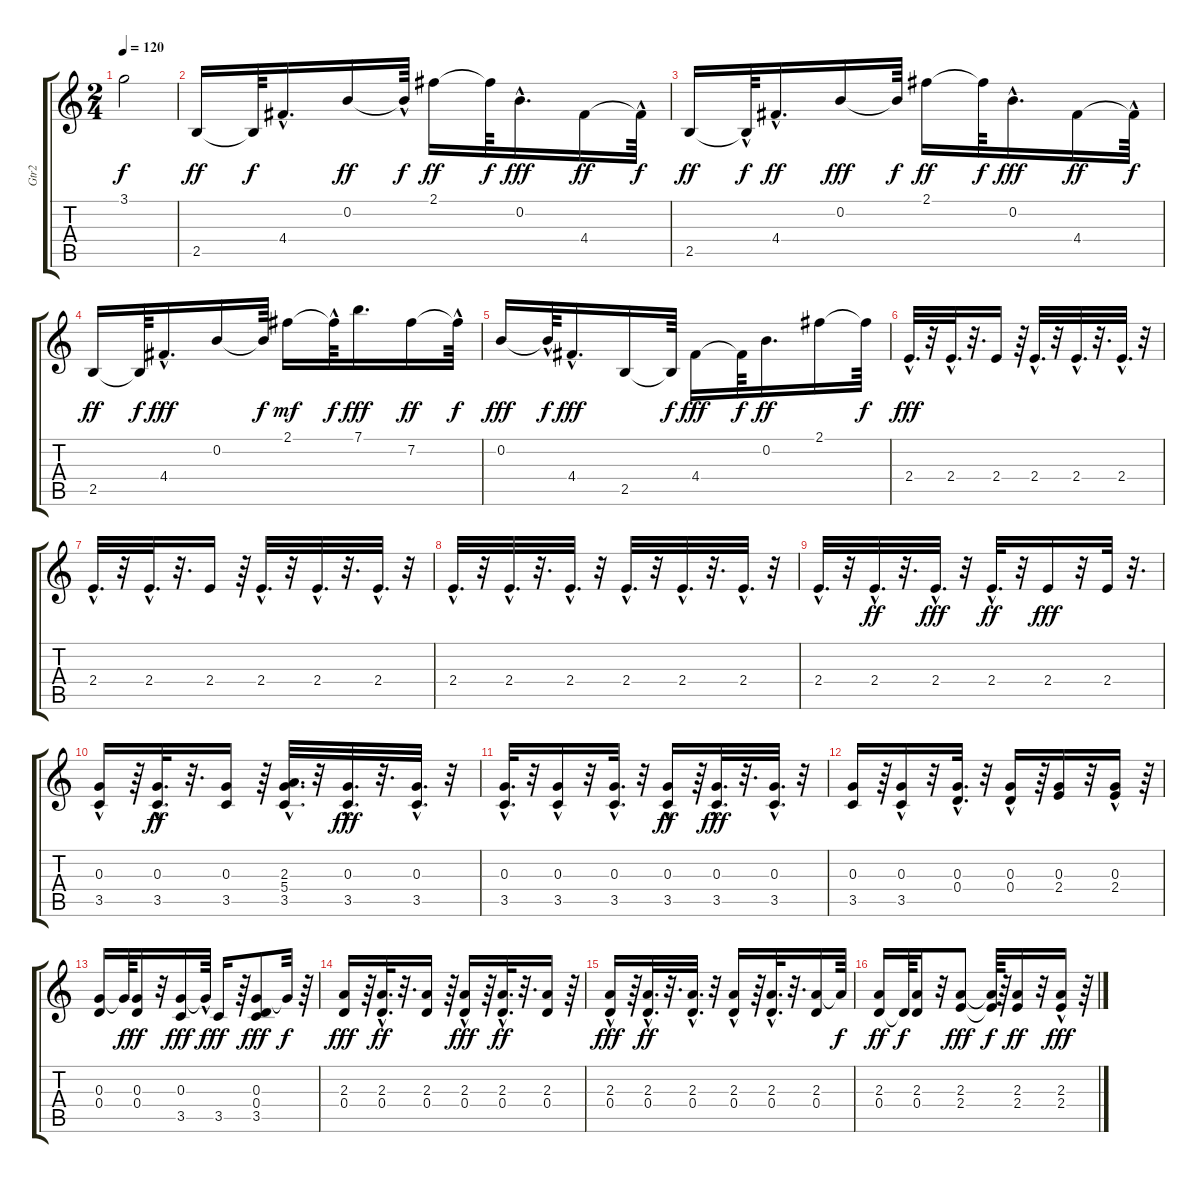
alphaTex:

\track ("Gtr2" "Gtr2") {instrument acousticguitarsteel}
\staff {score tabs}
\tuning (E4 B3 G3 D3 A2 E2) {hide}
\ts (2 4)
\tempo 120
\clef g2
\ks c
3.1{t}.2{dy f} |
2.5.16{dy ff} 2.5{t}.64{dy f} 4.4{hac}.16{d} 0.2.16{dy ff} 0.2{hac t}.64{dy f} 2.1.16{dy ff} 2.1{t}.64{dy f} 0.2{hac}.16{d dy fff} 4.4.16{dy ff} 4.4{hac t}.64{dy f} |
2.5.16{dy ff} 2.5{hac t}.64{dy f} 4.4{hac}.16{d dy ff} 0.2.16{dy fff} 0.2{t}.64{dy f} 2.1.16{dy ff} 2.1{t}.64{dy f} 0.2{hac}.16{d dy fff} 4.4.16{dy ff} 4.4{hac t}.64{dy f} |
2.5.16{dy ff} 2.5{t}.64{dy f} 4.4{hac}.16{d dy fff} 0.2.16 0.2{t}.64{dy f} 2.1.16{dy mf} 2.1{hac t}.64{dy f} 7.1.16{d dy fff} 7.2.16{dy ff} 7.2{hac t}.64{dy f} |
0.2.16{dy fff} 0.2{hac t}.64{dy f} 4.4{hac}.16{d dy fff} 2.5.16 2.5{t}.64{dy f} 4.4.16{dy fff} 4.4{t}.64{dy f} 0.2.16{d dy ff} 2.1.16 2.1{t}.64{dy f} |
2.4{hac}.32{d dy fff} r.32 2.4{hac}.32{d} r.32{d} 2.4.16 r.64 2.4{hac}.32{d} r.32 2.4{hac}.32{d} r.32{d} 2.4{hac}.32{d} r.32 |
2.4{hac}.32{d} r.32 2.4{hac}.32{d} r.32{d} 2.4.16 r.64 2.4{hac}.32{d} r.32 2.4{hac}.32{d} r.32{d} 2.4{hac}.32{d} r.32 |
2.4{hac}.32{d} r.32 2.4{hac}.32{d} r.32{d} 2.4{hac}.32{d} r.32 2.4{hac}.32{d} r.32 2.4{hac}.32{d} r.32{d} 2.4{hac}.32{d} r.32 |
2.4{hac}.32{d} r.32 2.4{hac}.32{d dy ff} r.32{d} 2.4{hac}.32{d dy fff} r.32 2.4{hac}.32{d dy ff} r.32 2.4.16{dy fff} r.32 2.4.32 r.32{d} |
(0.3 3.5{hac}).16 r.64 (0.3{hac} 3.5).32{d dy ff} r.32{d} (0.3 3.5).16 r.64 (2.3 5.4{hac} 3.5{hac}).32{d} r.32 (0.3{hac} 3.5{hac}).32{d dy fff} r.32{d} (0.3{hac} 3.5{hac}).32{d} r.32 |
(0.3{hac} 3.5{hac}).32{d} r.32 (0.3 3.5{hac}).16 r.32 (0.3{hac} 3.5{hac}).32{d} r.32 (0.3{hac} 3.5).16{dy ff} r.64 (0.3{hac} 3.5).32{d dy fff} r.32{d} (0.3{hac} 3.5{hac}).32{d} r.32 |
(0.3 3.5).16 r.64 (0.3{hac} 3.5).16 r.32 (0.3{hac} 0.4{hac}).32{d} r.32 (0.3 0.4{hac}).16 r.64 (0.3 2.4).16 r.32 (0.3 2.4{hac}).16 r.64 |
(0.3 0.4).16 0.3{t}.64{dy f} (0.3 0.4).16{dy ff} r.32 (0.3 3.5).16{dy fff} 0.3{hac t}.64{dy f} 3.5.16{dy ff} r.64 (0.3 0.4 3.5).8{dy fff} 0.3{t}.32{dy f} r.64 |
(2.3 0.4).16{dy fff} r.64 (2.3{hac} 0.4{hac}).32{d dy ff} r.32{d} (2.3 0.4).16 r.64 (2.3 0.4{hac}).16{dy fff} r.64 (2.3 0.4{hac}).32{d dy ff} r.32{d} (2.3 0.4).16 r.64 |
(2.3{hac} 0.4).16{dy fff} r.64 (2.3{hac} 0.4{hac}).32{d dy ff} r.32{d} (2.3{hac} 0.4{hac}).32{d} r.32 (2.3 0.4{hac}).16 r.64 (2.3{hac} 0.4{hac}).32{d} r.32{d} (2.3 0.4).16 2.3{t}.64{dy f} |
(2.3 0.4).16{dy ff} 0.4{t}.64{dy f} (2.3 0.4).16 r.32 (2.3 2.4).8{dy fff} (2.3{t} 2.4{t}).64{dy f} r.64 (2.3 2.4).16{dy ff} r.32 (2.3 2.4{hac}).16{dy fff} r.64
